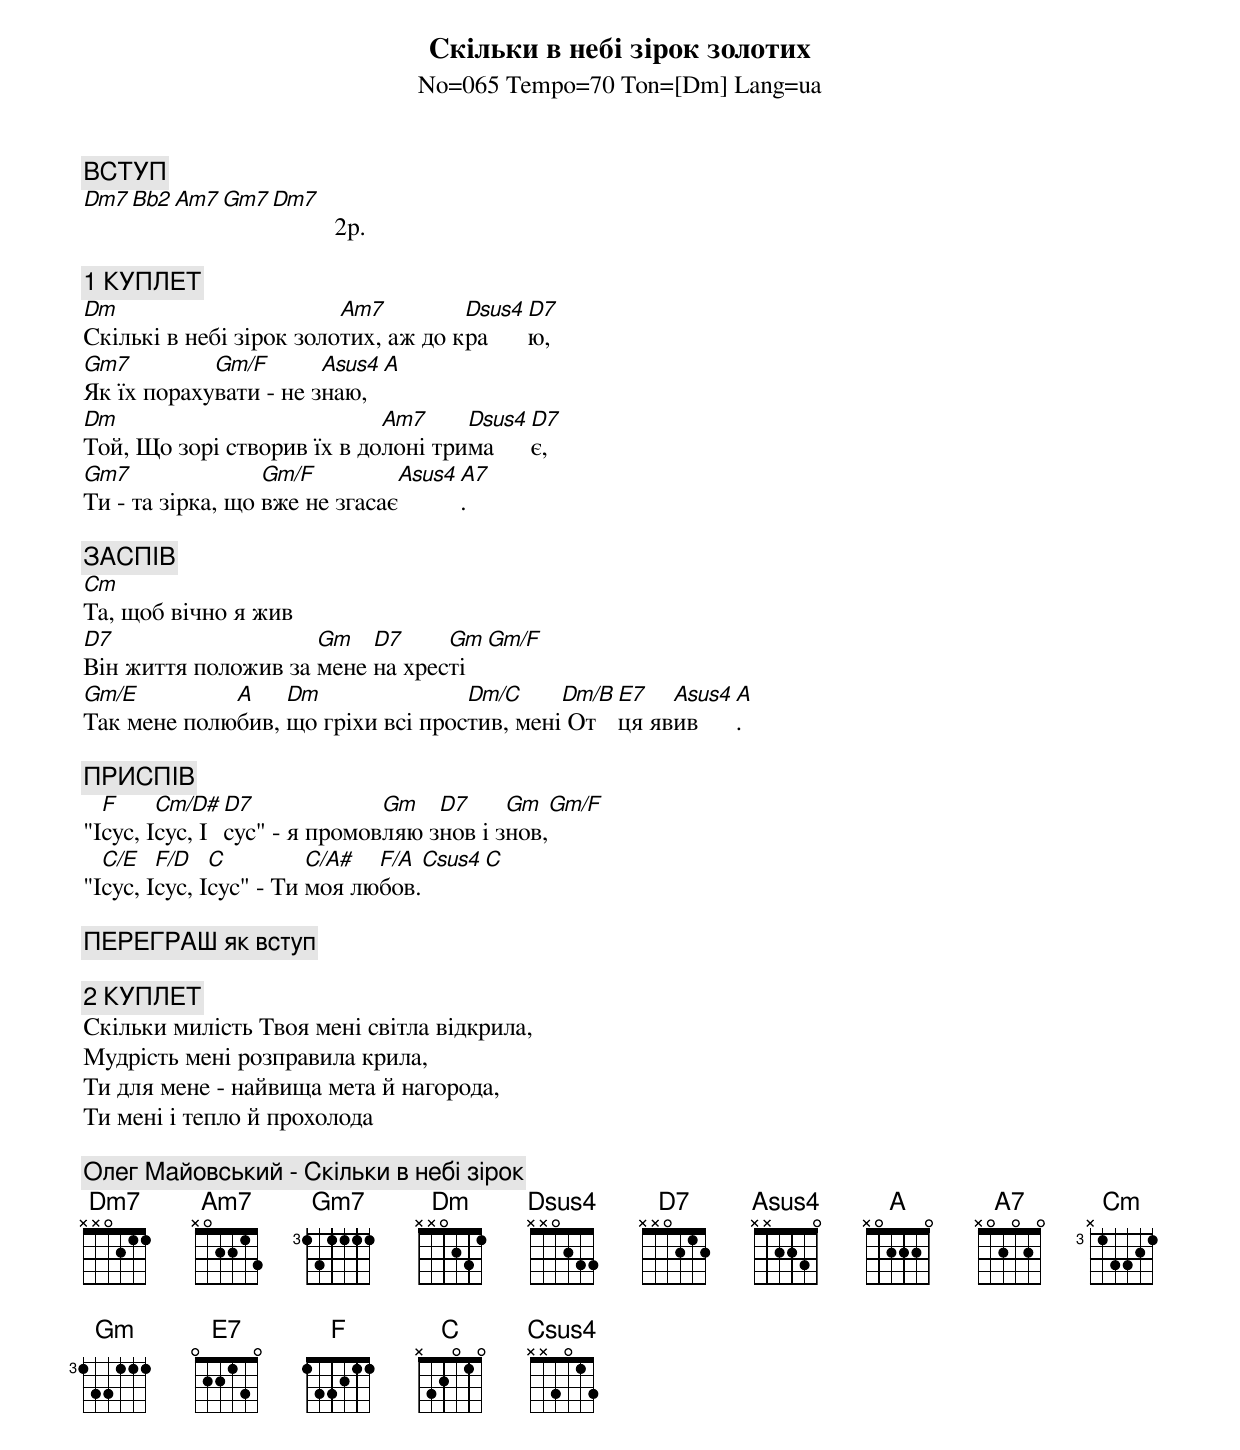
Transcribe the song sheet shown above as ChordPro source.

{title:Скільки в небі зірок золотих}
{subtitle:No=065 Tempo=70 Ton=[Dm] Lang=ua}

{c: ВСТУП}
[Dm7][Bb2][Am7][Gm7][Dm7]          2р.

{c: 1 КУПЛЕТ}
[Dm]Скількі в небі зірок золо[Am7]тих, аж до к[Dsus4]ра[D7]ю,
[Gm7]Як їх пораху[Gm/F]вати - не з[Asus4]наю,[A]
[Dm]Той, Що зорі створив їх в до[Am7]лоні три[Dsus4]ма[D7]є,
[Gm7]Ти - та зірка, що [Gm/F]вже не згасає[Asus4][A7].

{c: ЗАСПІВ}
[Cm]Та, щоб вічно я жив
[D7]Він життя положив за [Gm]мене [D7]на хрес[Gm]ті[Gm/F]
[Gm/E]Так мене полю[A]бив, [Dm]що гріхи всі прос[Dm/C]тив, мені[Dm/B] От[E7]ця яв[Asus4]ив[A].

{c: ПРИСПІВ}
"І[F]сус, І[Cm/D#]сус, І[D7]сус" - я промов[Gm]ляю з[D7]нов і з[Gm]нов,[Gm/F]
"І[C/E]сус, І[F/D]сус, І[C]сус" - Ти [C/A#]моя лю[F/A]бов.[Csus4][C]

{c: ПЕРЕГРАШ як вступ}

{c: 2 КУПЛЕТ}
Скільки милість Твоя мені світла відкрила,
Мудрість мені розправила крила,
Ти для мене - найвища мета й нагорода,
Ти мені і тепло й прохолода

{c: Олег Майовський - Скільки в небі зірок}
